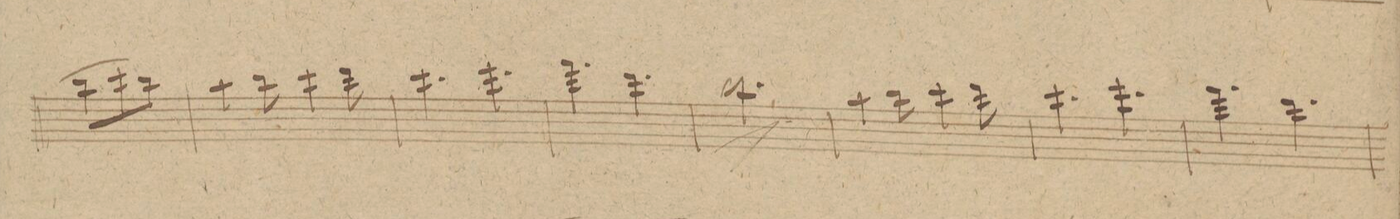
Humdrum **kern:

**kern	**dynam
*I"Flauto 1mo	*
*clefG2	*
*k[]	*
*M6/8	*
(8bb\L	.
8ccc\	.
8bb\J)	.
=26	=26
4aa\	.
8bb\	.
4ccc\	.
8ddd\	.
=27	=27
4.ccc\	.
4.eee\	.
=28	=28
4.fff\	.
4.ddd\	.
=29	=29
*2\right	*
2.bb^<\	.
=30	=30
4aa\	.
8bb\	.
4ccc\	.
8ddd\	.
=31	=31
4.ccc\	.
4.eee\	.
=32	=32
4.fff\	.
4.ddd\	.
=33	=33
*-	*-
